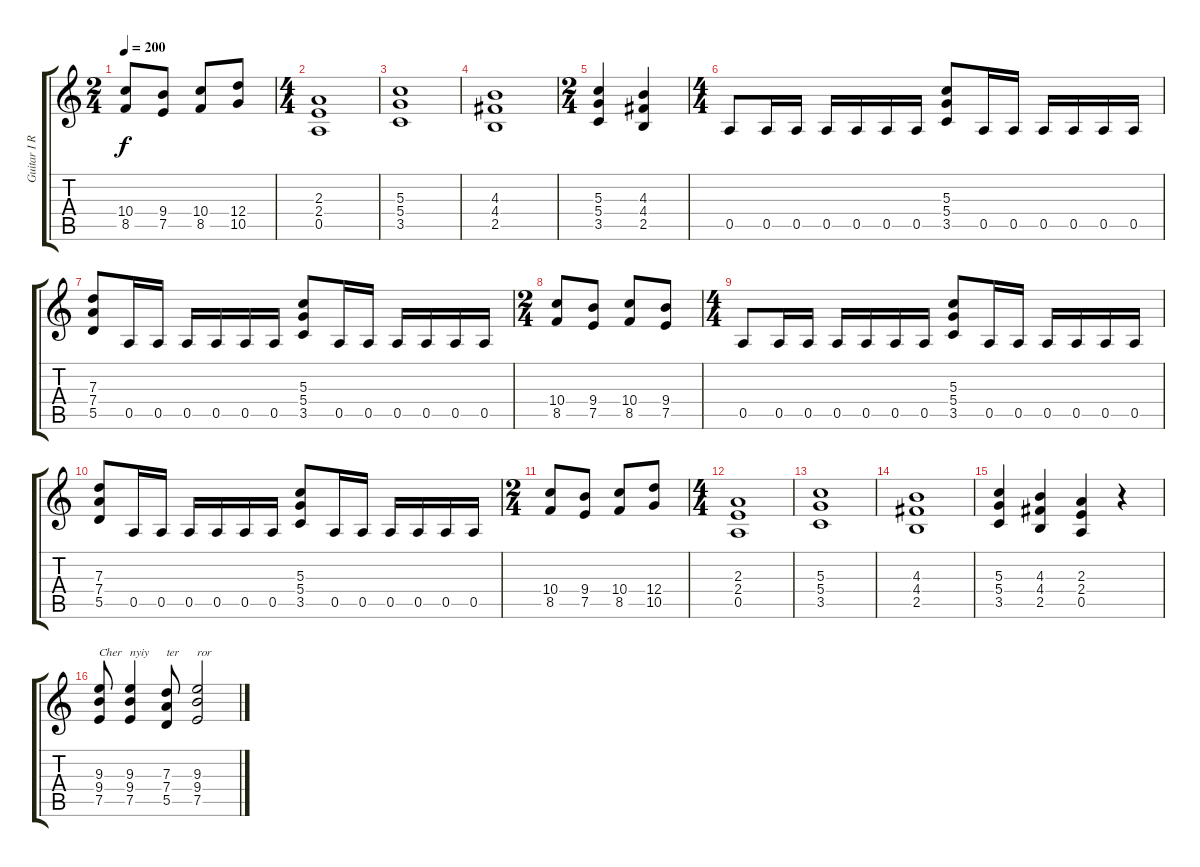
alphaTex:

\track ("Guitar I Rhythm" "Guitar I R") {instrument overdrivenguitar}
\staff {score tabs}
\tuning (E4 B3 G3 D3 A2 E2) {hide}
\ts (2 4)
\tempo 200
\clef g2
\ks c
(10.4 8.5).8{dy f} (9.4 7.5).8 (10.4 8.5).8 (12.4 10.5).8 |
\ts (4 4)
(2.3 2.4 0.5).1 |
(5.3 5.4 3.5).1 |
(4.3 4.4 2.5).1 |
\ts (2 4)
(5.3 5.4 3.5).4 (4.3 4.4 2.5).4 |
\ts (4 4)
0.5.8 0.5.16 0.5.16 0.5.16 0.5.16 0.5.16 0.5.16 (5.3 5.4 3.5).8 0.5.16 0.5.16 0.5.16 0.5.16 0.5.16 0.5.16 |
(7.3 7.4 5.5).8 0.5.16 0.5.16 0.5.16 0.5.16 0.5.16 0.5.16 (5.3 5.4 3.5).8 0.5.16 0.5.16 0.5.16 0.5.16 0.5.16 0.5.16 |
\ts (2 4)
(10.4 8.5).8 (9.4 7.5).8 (10.4 8.5).8 (9.4 7.5).8 |
\ts (4 4)
0.5.8 0.5.16 0.5.16 0.5.16 0.5.16 0.5.16 0.5.16 (5.3 5.4 3.5).8 0.5.16 0.5.16 0.5.16 0.5.16 0.5.16 0.5.16 |
(7.3 7.4 5.5).8 0.5.16 0.5.16 0.5.16 0.5.16 0.5.16 0.5.16 (5.3 5.4 3.5).8 0.5.16 0.5.16 0.5.16 0.5.16 0.5.16 0.5.16 |
\ts (2 4)
(10.4 8.5).8 (9.4 7.5).8 (10.4 8.5).8 (12.4 10.5).8 |
\ts (4 4)
(2.3 2.4 0.5).1 |
(5.3 5.4 3.5).1 |
(4.3 4.4 2.5).1 |
(5.3 5.4 3.5).4 (4.3 4.4 2.5).4 (2.3 2.4 0.5).4 r.4 |
(9.3 9.4 7.5).8{txt "Cher"} (9.3 9.4 7.5).4{txt "nyiy"} (7.3 7.4 5.5).8{txt "ter"} (9.3 9.4 7.5).2{txt "ror"}
